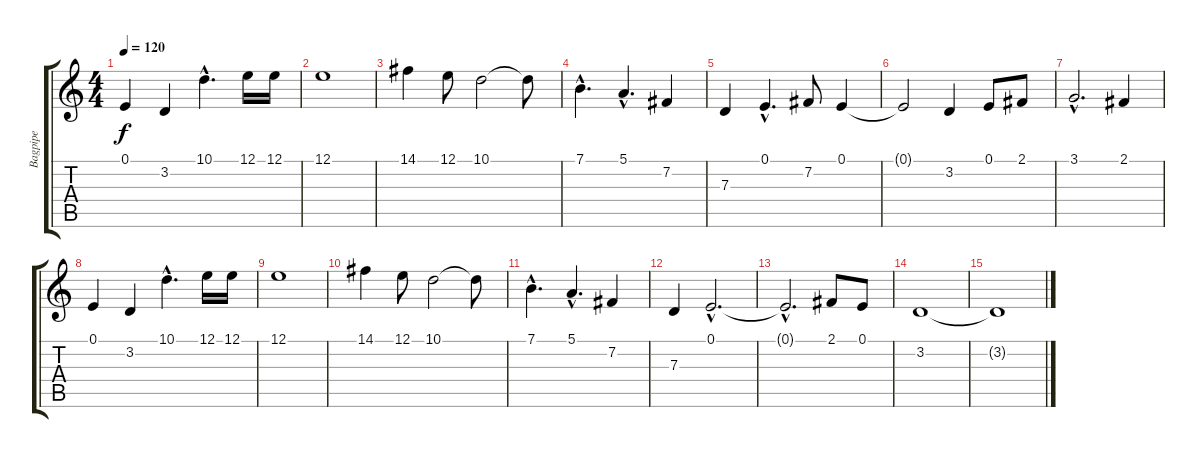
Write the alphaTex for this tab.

\track ("Bagpipe" "Bagpipe") {instrument bagpipe}
\staff {score tabs}
\tuning (E4 B3 G3 D3 A2 E2) {hide}
\ts (4 4)
\tempo 120
\clef g2
\ks c
0.1.4{dy f} 3.2.4 10.1{hac}.4{d} 12.1.16 12.1.16 |
12.1.1 |
14.1.4 12.1.8 10.1.2 10.1{t}.8 |
7.1{hac}.4{d} 5.1{hac}.4{d} 7.2.4 |
7.3.4 0.1{hac}.4{d} 7.2.8 0.1.4 |
0.1{t}.2 3.2.4 0.1.8 2.1.8 |
3.1{hac}.2{d} 2.1.4 |
0.1.4 3.2.4 10.1{hac}.4{d} 12.1.16 12.1.16 |
12.1.1 |
14.1.4 12.1.8 10.1.2 10.1{t}.8 |
7.1{hac}.4{d} 5.1{hac}.4{d} 7.2.4 |
7.3.4 0.1{hac}.2{d} |
0.1{hac t}.2{d} 2.1.8 0.1.8 |
3.2.1 |
3.2{t}.1
